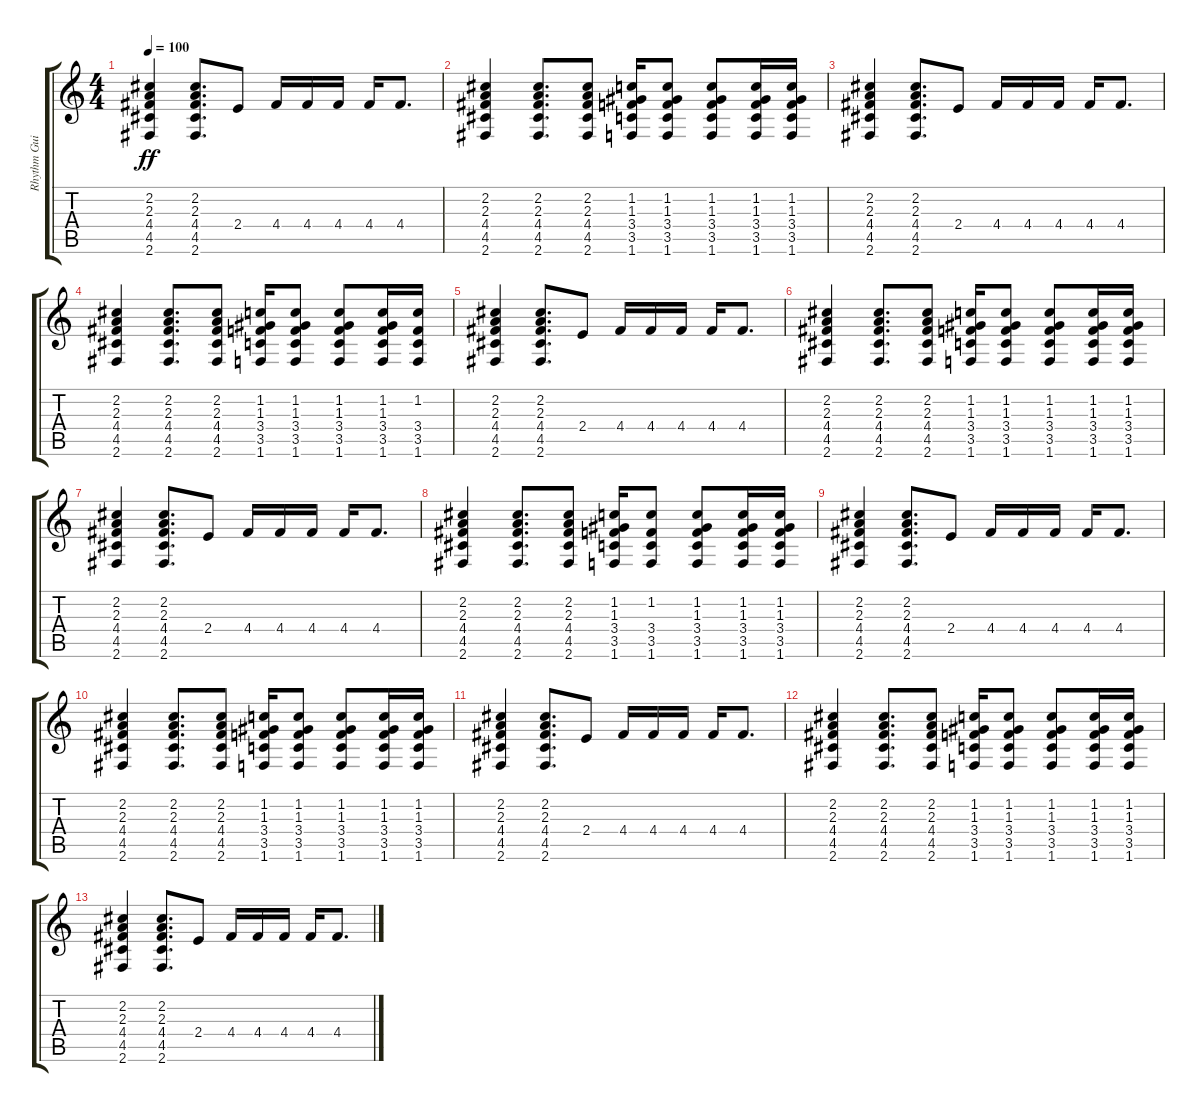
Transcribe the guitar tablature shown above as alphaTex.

\track ("Rhythm Guitar I" "Rhythm Gui") {instrument distortionguitar}
\staff {score tabs}
\tuning (E4 B3 G3 D3 A2 E2) {hide}
\ts (4 4)
\tempo 100
\clef g2
\ks c
(2.2 2.3 4.4 4.5 2.6).4{dy ff} (2.2 2.3 4.4 4.5 2.6).8{d} 2.4.8 4.4.16 4.4.16 4.4.16 4.4.16 4.4.8{d} |
(2.2 2.3 4.4 4.5 2.6).4 (2.2 2.3 4.4 4.5 2.6).8{d} (2.2 2.3 4.4 4.5 2.6).8 (1.2 1.3 3.4 3.5 1.6).16 (1.2 1.3 3.4 3.5 1.6).8 (1.2 1.3 3.4 3.5 1.6).8 (1.2 1.3 3.4 3.5 1.6).16 (1.2 1.3 3.4 3.5 1.6).16 |
(2.2 2.3 4.4 4.5 2.6).4 (2.2 2.3 4.4 4.5 2.6).8{d} 2.4.8 4.4.16 4.4.16 4.4.16 4.4.16 4.4.8{d} |
(2.2 2.3 4.4 4.5 2.6).4 (2.2 2.3 4.4 4.5 2.6).8{d} (2.2 2.3 4.4 4.5 2.6).8 (1.2 1.3 3.4 3.5 1.6).16 (1.2 1.3 3.4 3.5 1.6).8 (1.2 1.3 3.4 3.5 1.6).8 (1.2 1.3 3.4 3.5 1.6).16 (1.2 3.4 3.5 1.6).16 |
(2.2 2.3 4.4 4.5 2.6).4 (2.2 2.3 4.4 4.5 2.6).8{d} 2.4.8 4.4.16 4.4.16 4.4.16 4.4.16 4.4.8{d} |
(2.2 2.3 4.4 4.5 2.6).4 (2.2 2.3 4.4 4.5 2.6).8{d} (2.2 2.3 4.4 4.5 2.6).8 (1.2 1.3 3.4 3.5 1.6).16 (1.2 1.3 3.4 3.5 1.6).8 (1.2 1.3 3.4 3.5 1.6).8 (1.2 1.3 3.4 3.5 1.6).16 (1.2 1.3 3.4 3.5 1.6).16 |
(2.2 2.3 4.4 4.5 2.6).4 (2.2 2.3 4.4 4.5 2.6).8{d} 2.4.8 4.4.16 4.4.16 4.4.16 4.4.16 4.4.8{d} |
(2.2 2.3 4.4 4.5 2.6).4 (2.2 2.3 4.4 4.5 2.6).8{d} (2.2 2.3 4.4 4.5 2.6).8 (1.2 1.3 3.4 3.5 1.6).16 (1.2 3.4 3.5 1.6).8 (1.2 1.3 3.4 3.5 1.6).8 (1.2 1.3 3.4 3.5 1.6).16 (1.2 1.3 3.4 3.5 1.6).16 |
(2.2 2.3 4.4 4.5 2.6).4 (2.2 2.3 4.4 4.5 2.6).8{d} 2.4.8 4.4.16 4.4.16 4.4.16 4.4.16 4.4.8{d} |
(2.2 2.3 4.4 4.5 2.6).4 (2.2 2.3 4.4 4.5 2.6).8{d} (2.2 2.3 4.4 4.5 2.6).8 (1.2 1.3 3.4 3.5 1.6).16 (1.2 1.3 3.4 3.5 1.6).8 (1.2 1.3 3.4 3.5 1.6).8 (1.2 1.3 3.4 3.5 1.6).16 (1.2 1.3 3.4 3.5 1.6).16 |
(2.2 2.3 4.4 4.5 2.6).4 (2.2 2.3 4.4 4.5 2.6).8{d} 2.4.8 4.4.16 4.4.16 4.4.16 4.4.16 4.4.8{d} |
(2.2 2.3 4.4 4.5 2.6).4 (2.2 2.3 4.4 4.5 2.6).8{d} (2.2 2.3 4.4 4.5 2.6).8 (1.2 1.3 3.4 3.5 1.6).16 (1.2 1.3 3.4 3.5 1.6).8 (1.2 1.3 3.4 3.5 1.6).8 (1.2 1.3 3.4 3.5 1.6).16 (1.2 1.3 3.4 3.5 1.6).16 |
(2.2 2.3 4.4 4.5 2.6).4 (2.2 2.3 4.4 4.5 2.6).8{d} 2.4.8 4.4.16 4.4.16 4.4.16 4.4.16 4.4.8{d}
